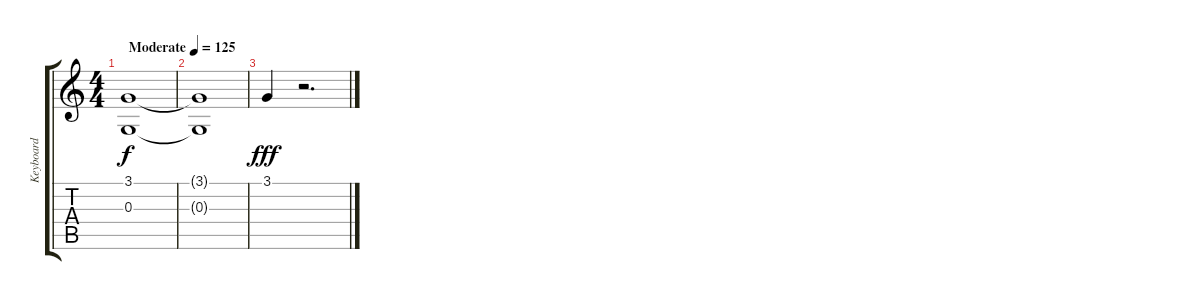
\track ("Keyboard" "Keyboard") {instrument pad8sweep}
\staff {score tabs}
\tuning (E4 B3 G3 D3 A2 E2) {hide}
\ts (4 4)
\tempo (125 "Moderate")
\clef g2
\ks c
(3.1 0.3).1{dy f instrument pad8sweep} |
(3.1{t} 0.3{t}).1 |
3.1.4{dy fff} r.2{d}
